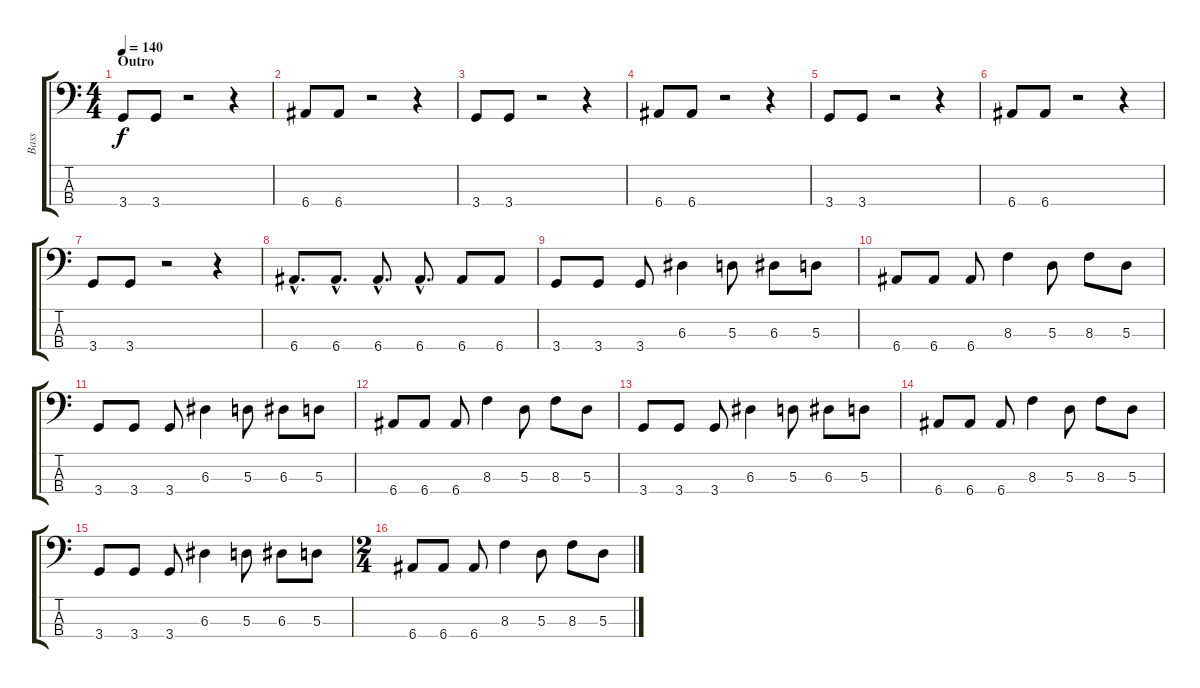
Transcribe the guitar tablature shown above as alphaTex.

\track ("Bass" "Bass") {instrument electricbassfinger}
\staff {score tabs}
\tuning (G2 D2 A1 E1) {hide}
\ts (4 4)
\section ("" "Outro")
\tempo 140
\clef f4
\ks c
3.4.8{dy f} 3.4.8 r.2 r.4 |
6.4.8 6.4.8 r.2 r.4 |
3.4.8 3.4.8 r.2 r.4 |
6.4.8 6.4.8 r.2 r.4 |
3.4.8 3.4.8 r.2 r.4 |
6.4.8 6.4.8 r.2 r.4 |
3.4.8 3.4.8 r.2 r.4 |
6.4{hac}.8{d} 6.4{hac}.8{d} 6.4{hac}.8{d} 6.4{hac}.8{d} 6.4.8 6.4.8 |
3.4.8 3.4.8 3.4.8 6.3.4 5.3.8 6.3.8 5.3.8 |
6.4.8 6.4.8 6.4.8 8.3.4 5.3.8 8.3.8 5.3.8 |
3.4.8 3.4.8 3.4.8 6.3.4 5.3.8 6.3.8 5.3.8 |
6.4.8 6.4.8 6.4.8 8.3.4 5.3.8 8.3.8 5.3.8 |
3.4.8 3.4.8 3.4.8 6.3.4 5.3.8 6.3.8 5.3.8 |
6.4.8 6.4.8 6.4.8 8.3.4 5.3.8 8.3.8 5.3.8 |
3.4.8 3.4.8 3.4.8 6.3.4 5.3.8 6.3.8 5.3.8 |
\ts (2 4)
6.4.8 6.4.8 6.4.8 8.3.4 5.3.8 8.3.8 5.3.8
